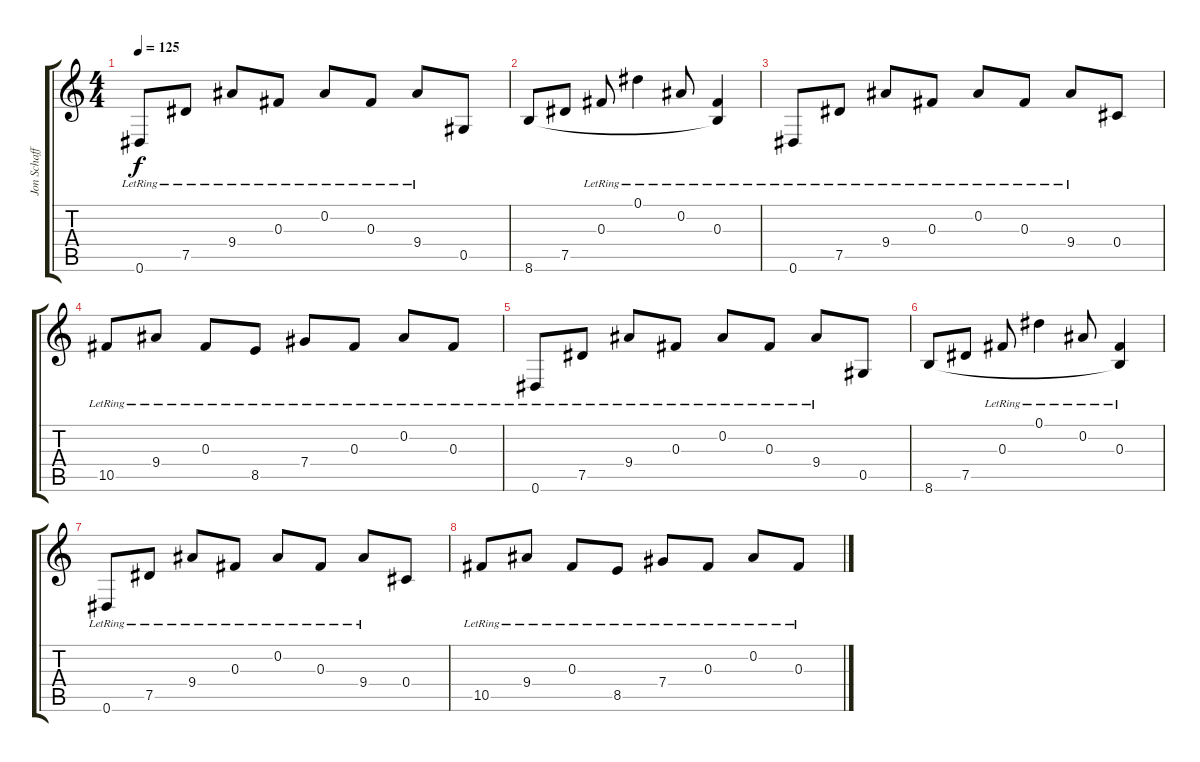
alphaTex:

\track ("Jon Schaffer" "Jon Schaff") {instrument electricguitarclean}
\staff {score tabs}
\tuning (Eb4 Bb3 Gb3 Db3 Ab2 Eb2) {hide}
\ts (4 4)
\tempo 125
\clef g2
\ks c
0.6{lr}.8{dy f} 7.5{lr}.8 9.4{lr}.8 0.3{lr}.8 0.2{lr}.8 0.3{lr}.8 9.4{lr}.8 0.5.8 |
8.6.8 7.5.8 0.3{lr}.8 0.1{lr}.4 0.2{lr}.8 (0.3{lr} 8.6{t}).4 |
0.6{lr}.8 7.5{lr}.8 9.4{lr}.8 0.3{lr}.8 0.2{lr}.8 0.3{lr}.8 9.4{lr}.8 0.4.8 |
10.5{lr}.8 9.4{lr}.8 0.3{lr}.8 8.5{lr}.8 7.4{lr}.8 0.3{lr}.8 0.2{lr}.8 0.3{lr}.8 |
0.6{lr}.8 7.5{lr}.8 9.4{lr}.8 0.3{lr}.8 0.2{lr}.8 0.3{lr}.8 9.4{lr}.8 0.5.8 |
8.6.8 7.5.8 0.3{lr}.8 0.1{lr}.4 0.2{lr}.8 (0.3{lr} 8.6{t}).4 |
0.6{lr}.8 7.5{lr}.8 9.4{lr}.8 0.3{lr}.8 0.2{lr}.8 0.3{lr}.8 9.4{lr}.8 0.4.8 |
10.5{lr}.8 9.4{lr}.8 0.3{lr}.8 8.5{lr}.8 7.4{lr}.8 0.3{lr}.8 0.2{lr}.8 0.3{lr}.8
